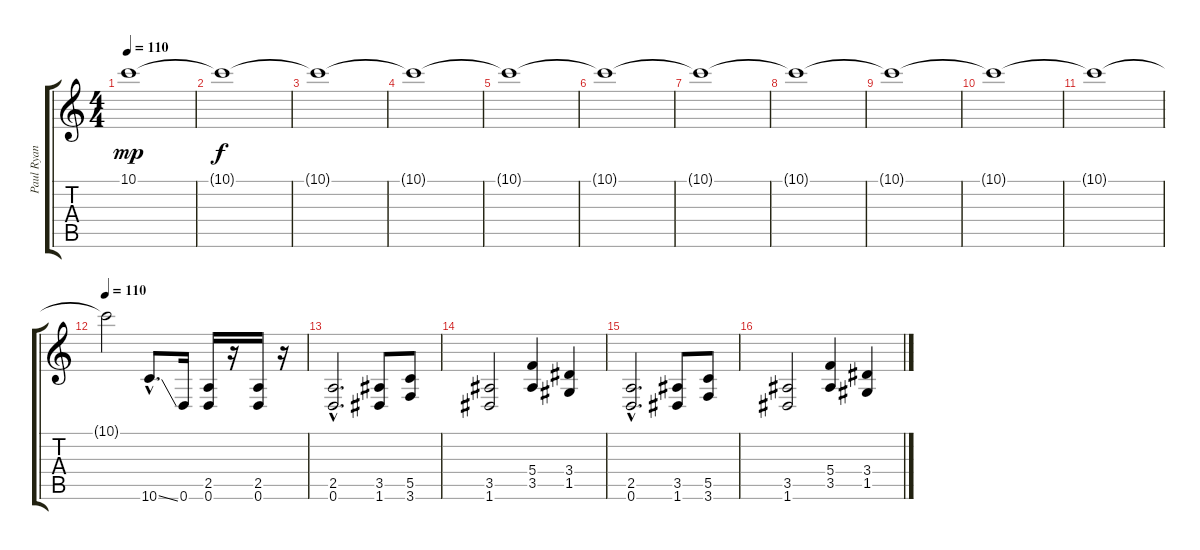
\track ("Paul Ryan" "Paul Ryan") {instrument distortionguitar}
\staff {score tabs}
\tuning (D4 A3 F3 C3 G2 D2) {hide}
\ts (4 4)
\tempo 110
\tempo 100
\tempo 110
\clef g2
\ks c
10.1.1{dy mp instrument distortionguitar} |
10.1{t}.1{dy f} |
10.1{t}.1 |
10.1{t}.1 |
10.1{t}.1 |
10.1{t}.1 |
10.1{t}.1 |
10.1{t}.1 |
10.1{t}.1 |
10.1{t}.1 |
10.1{t}.1 |
\tempo 110
10.1{t}.2 10.6{ss hac}.8{d} 0.6.16 (2.5 0.6).16 r.16 (2.5 0.6).16 r.16 |
(2.5{hac} 0.6{hac}).2{d} (3.5 1.6).8 (5.5 3.6).8 |
(3.5 1.6).2 (5.4 3.5).4 (3.4 1.5).4 |
(2.5{hac} 0.6{hac}).2{d} (3.5 1.6).8 (5.5 3.6).8 |
(3.5 1.6).2 (5.4 3.5).4 (3.4 1.5).4
